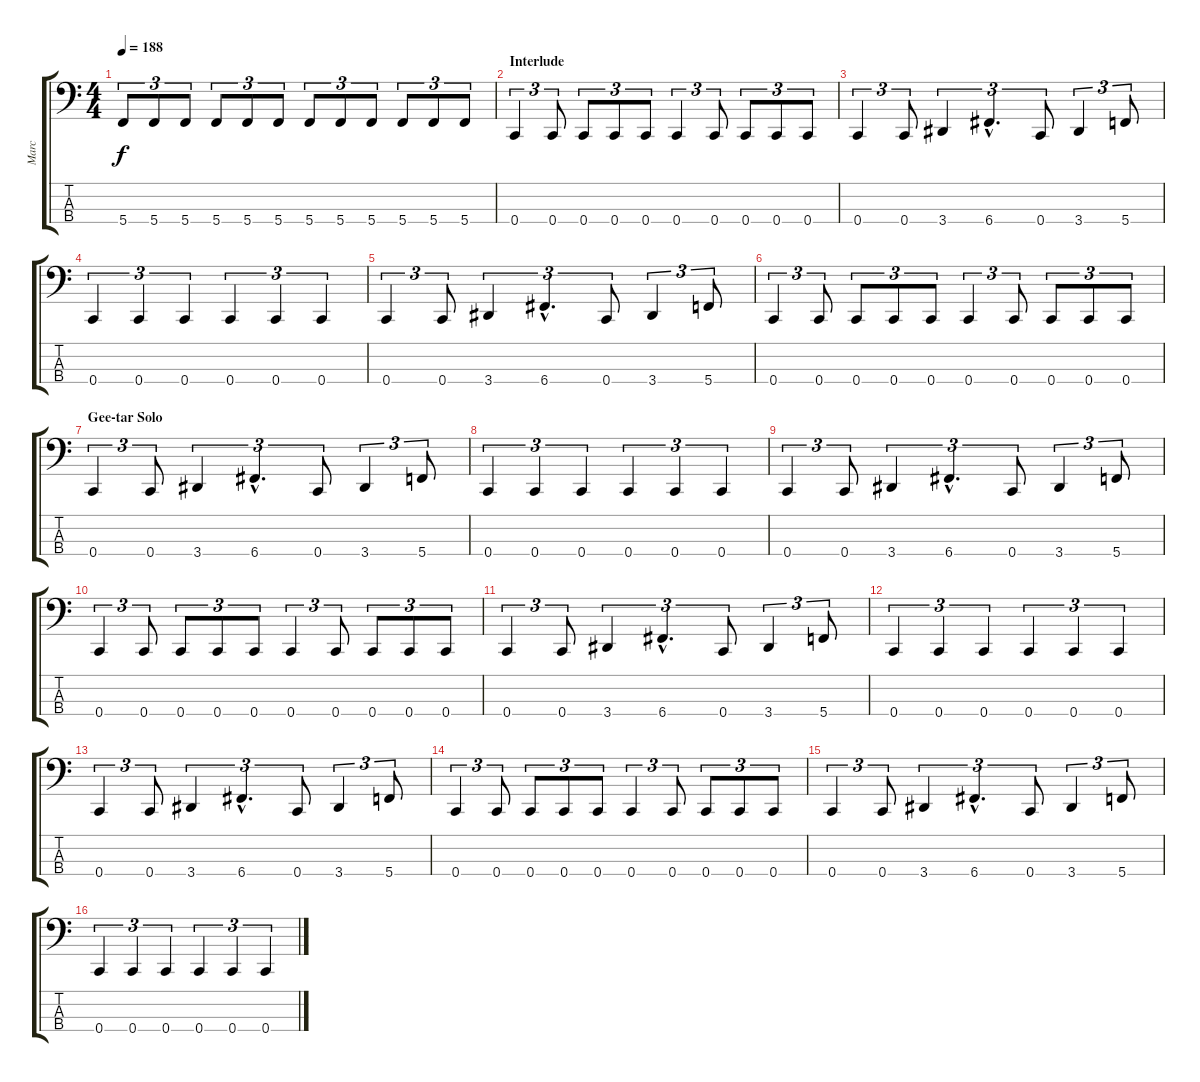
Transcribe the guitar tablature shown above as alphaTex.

\track ("Marc" "Marc") {instrument electricbassfinger}
\staff {score tabs}
\tuning (F2 C2 G1 C1) {hide}
\ts (4 4)
\tempo 188
\clef f4
\ks c
5.4.8{tu (3 2) dy f} 5.4.8{tu (3 2)} 5.4.8{tu (3 2)} 5.4.8{tu (3 2)} 5.4.8{tu (3 2)} 5.4.8{tu (3 2)} 5.4.8{tu (3 2)} 5.4.8{tu (3 2)} 5.4.8{tu (3 2)} 5.4.8{tu (3 2)} 5.4.8{tu (3 2)} 5.4.8{tu (3 2)} |
\section ("" "Interlude")
0.4.4{tu (3 2)} 0.4.8{tu (3 2)} 0.4.8{tu (3 2)} 0.4.8{tu (3 2)} 0.4.8{tu (3 2)} 0.4.4{tu (3 2)} 0.4.8{tu (3 2)} 0.4.8{tu (3 2)} 0.4.8{tu (3 2)} 0.4.8{tu (3 2)} |
0.4.4{tu (3 2)} 0.4.8{tu (3 2)} 3.4.4{tu (3 2)} 6.4{hac}.4{d tu (3 2)} 0.4.8{tu (3 2)} 3.4.4{tu (3 2)} 5.4.8{tu (3 2)} |
0.4.4{tu (3 2)} 0.4.4{tu (3 2)} 0.4.4{tu (3 2)} 0.4.4{tu (3 2)} 0.4.4{tu (3 2)} 0.4.4{tu (3 2)} |
0.4.4{tu (3 2)} 0.4.8{tu (3 2)} 3.4.4{tu (3 2)} 6.4{hac}.4{d tu (3 2)} 0.4.8{tu (3 2)} 3.4.4{tu (3 2)} 5.4.8{tu (3 2)} |
0.4.4{tu (3 2)} 0.4.8{tu (3 2)} 0.4.8{tu (3 2)} 0.4.8{tu (3 2)} 0.4.8{tu (3 2)} 0.4.4{tu (3 2)} 0.4.8{tu (3 2)} 0.4.8{tu (3 2)} 0.4.8{tu (3 2)} 0.4.8{tu (3 2)} |
\section ("" "Gee-tar Solo")
0.4.4{tu (3 2)} 0.4.8{tu (3 2)} 3.4.4{tu (3 2)} 6.4{hac}.4{d tu (3 2)} 0.4.8{tu (3 2)} 3.4.4{tu (3 2)} 5.4.8{tu (3 2)} |
0.4.4{tu (3 2)} 0.4.4{tu (3 2)} 0.4.4{tu (3 2)} 0.4.4{tu (3 2)} 0.4.4{tu (3 2)} 0.4.4{tu (3 2)} |
0.4.4{tu (3 2)} 0.4.8{tu (3 2)} 3.4.4{tu (3 2)} 6.4{hac}.4{d tu (3 2)} 0.4.8{tu (3 2)} 3.4.4{tu (3 2)} 5.4.8{tu (3 2)} |
0.4.4{tu (3 2)} 0.4.8{tu (3 2)} 0.4.8{tu (3 2)} 0.4.8{tu (3 2)} 0.4.8{tu (3 2)} 0.4.4{tu (3 2)} 0.4.8{tu (3 2)} 0.4.8{tu (3 2)} 0.4.8{tu (3 2)} 0.4.8{tu (3 2)} |
0.4.4{tu (3 2)} 0.4.8{tu (3 2)} 3.4.4{tu (3 2)} 6.4{hac}.4{d tu (3 2)} 0.4.8{tu (3 2)} 3.4.4{tu (3 2)} 5.4.8{tu (3 2)} |
0.4.4{tu (3 2)} 0.4.4{tu (3 2)} 0.4.4{tu (3 2)} 0.4.4{tu (3 2)} 0.4.4{tu (3 2)} 0.4.4{tu (3 2)} |
0.4.4{tu (3 2)} 0.4.8{tu (3 2)} 3.4.4{tu (3 2)} 6.4{hac}.4{d tu (3 2)} 0.4.8{tu (3 2)} 3.4.4{tu (3 2)} 5.4.8{tu (3 2)} |
0.4.4{tu (3 2)} 0.4.8{tu (3 2)} 0.4.8{tu (3 2)} 0.4.8{tu (3 2)} 0.4.8{tu (3 2)} 0.4.4{tu (3 2)} 0.4.8{tu (3 2)} 0.4.8{tu (3 2)} 0.4.8{tu (3 2)} 0.4.8{tu (3 2)} |
0.4.4{tu (3 2)} 0.4.8{tu (3 2)} 3.4.4{tu (3 2)} 6.4{hac}.4{d tu (3 2)} 0.4.8{tu (3 2)} 3.4.4{tu (3 2)} 5.4.8{tu (3 2)} |
0.4.4{tu (3 2)} 0.4.4{tu (3 2)} 0.4.4{tu (3 2)} 0.4.4{tu (3 2)} 0.4.4{tu (3 2)} 0.4.4{tu (3 2)}
